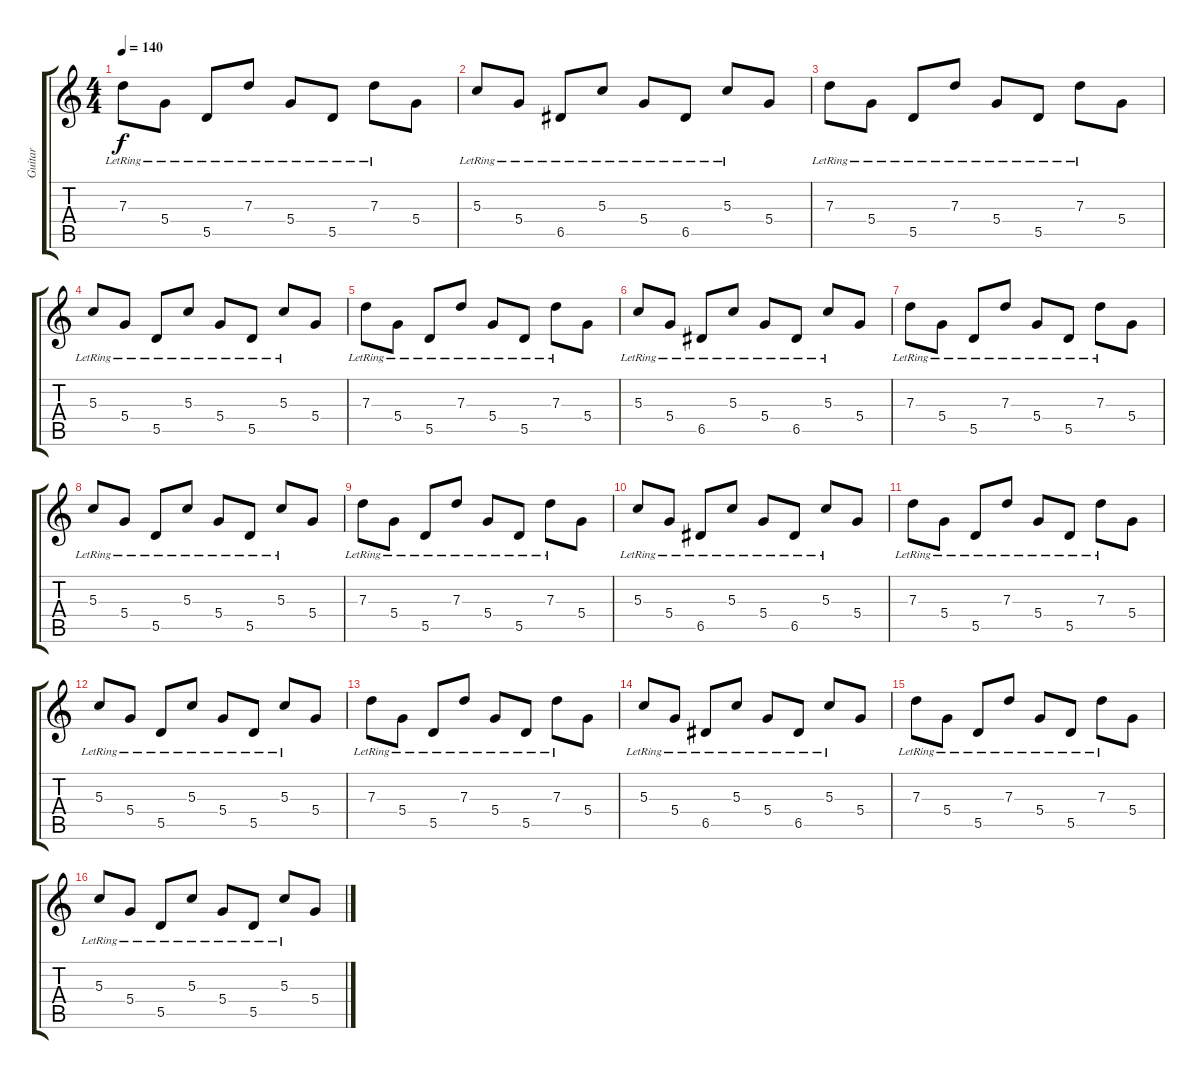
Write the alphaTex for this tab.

\track ("Guitar" "Guitar") {instrument distortionguitar}
\staff {score tabs}
\tuning (E4 B3 G3 D3 A2 D2) {hide}
\ts (4 4)
\tempo 140
\clef g2
\ks c
7.3{lr}.8{dy f} 5.4{lr}.8 5.5{lr}.8 7.3{lr}.8 5.4{lr}.8 5.5{lr}.8 7.3{lr}.8 5.4.8 |
5.3{lr}.8 5.4{lr}.8 6.5{lr}.8 5.3{lr}.8 5.4{lr}.8 6.5{lr}.8 5.3{lr}.8 5.4.8 |
7.3{lr}.8 5.4{lr}.8 5.5{lr}.8 7.3{lr}.8 5.4{lr}.8 5.5{lr}.8 7.3{lr}.8 5.4.8 |
5.3{lr}.8 5.4{lr}.8 5.5{lr}.8 5.3{lr}.8 5.4{lr}.8 5.5{lr}.8 5.3{lr}.8 5.4.8 |
7.3{lr}.8 5.4{lr}.8 5.5{lr}.8 7.3{lr}.8 5.4{lr}.8 5.5{lr}.8 7.3{lr}.8 5.4.8 |
5.3{lr}.8 5.4{lr}.8 6.5{lr}.8 5.3{lr}.8 5.4{lr}.8 6.5{lr}.8 5.3{lr}.8 5.4.8 |
7.3{lr}.8 5.4{lr}.8 5.5{lr}.8 7.3{lr}.8 5.4{lr}.8 5.5{lr}.8 7.3{lr}.8 5.4.8 |
5.3{lr}.8 5.4{lr}.8 5.5{lr}.8 5.3{lr}.8 5.4{lr}.8 5.5{lr}.8 5.3{lr}.8 5.4.8 |
7.3{lr}.8 5.4{lr}.8 5.5{lr}.8 7.3{lr}.8 5.4{lr}.8 5.5{lr}.8 7.3{lr}.8 5.4.8 |
5.3{lr}.8 5.4{lr}.8 6.5{lr}.8 5.3{lr}.8 5.4{lr}.8 6.5{lr}.8 5.3{lr}.8 5.4.8 |
7.3{lr}.8 5.4{lr}.8 5.5{lr}.8 7.3{lr}.8 5.4{lr}.8 5.5{lr}.8 7.3{lr}.8 5.4.8 |
5.3{lr}.8 5.4{lr}.8 5.5{lr}.8 5.3{lr}.8 5.4{lr}.8 5.5{lr}.8 5.3{lr}.8 5.4.8 |
7.3{lr}.8 5.4{lr}.8 5.5{lr}.8 7.3{lr}.8 5.4{lr}.8 5.5{lr}.8 7.3{lr}.8 5.4.8 |
5.3{lr}.8 5.4{lr}.8 6.5{lr}.8 5.3{lr}.8 5.4{lr}.8 6.5{lr}.8 5.3{lr}.8 5.4.8 |
7.3{lr}.8 5.4{lr}.8 5.5{lr}.8 7.3{lr}.8 5.4{lr}.8 5.5{lr}.8 7.3{lr}.8 5.4.8 |
5.3{lr}.8 5.4{lr}.8 5.5{lr}.8 5.3{lr}.8 5.4{lr}.8 5.5{lr}.8 5.3{lr}.8 5.4.8
